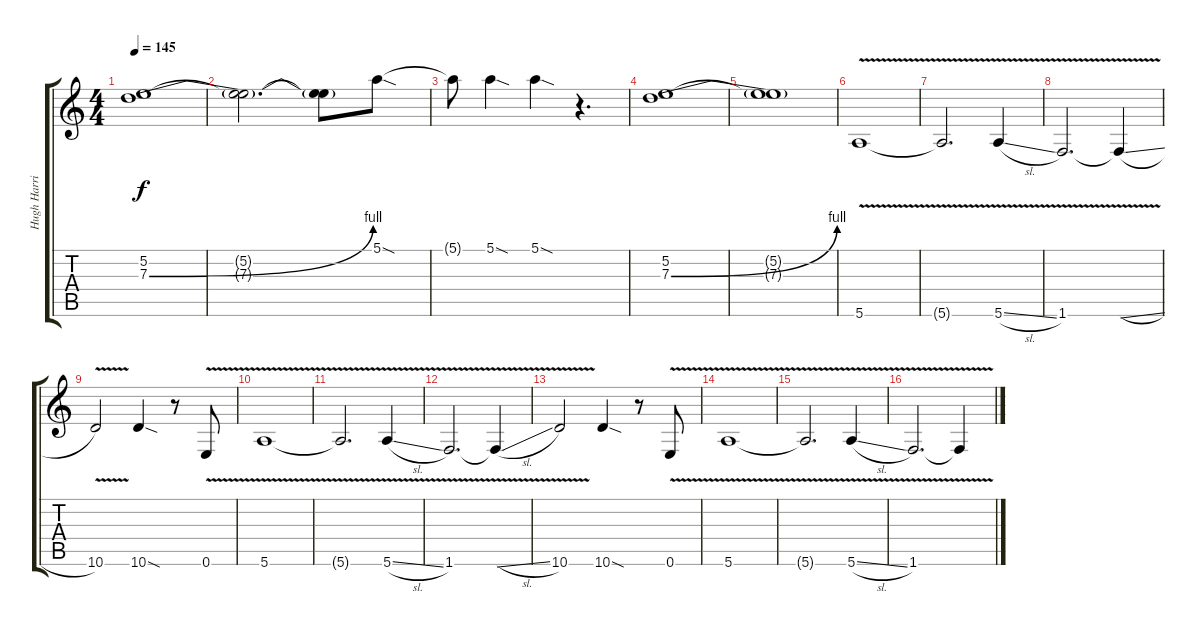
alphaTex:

\track ("Hugh Harris (Lead Guitar)" "Hugh Harri") {instrument overdrivenguitar}
\staff {score tabs}
\tuning (E4 B3 G3 D3 A2 E2) {hide}
\ts (4 4)
\tempo 145
\clef g2
\ks c
(5.2 7.3{be (bend 0 0 60 4)}).1{dy f volume 13} |
(5.2{t} 7.3{t}).2{d} (5.2{t} 7.3{t}).8 5.1{sod}.8{volume 5} |
5.1{t}.8 5.1{sod}.4 5.1{sod}.4 r.4{d} |
(5.2 7.3{be (bend 0 0 60 4)}).1{volume 13} |
(5.2{t} 7.3{t}).1 |
5.6{v}.1{volume 10} |
5.6{t}.2{d} 5.6{v sl}.4 |
1.6{v}.2{d} 1.6{v sl t}.4 |
10.6{v}.2 10.6{sod}.4 r.8 0.6{v}.8 |
5.6{v}.1{volume 13} |
5.6{t}.2{d} 5.6{v sl}.4 |
1.6{v}.2{d} 1.6{v sl t}.4 |
10.6{v}.2 10.6{sod}.4 r.8 0.6{v}.8 |
5.6{v}.1{volume 13} |
5.6{t}.2{d} 5.6{v sl}.4 |
1.6{v}.2{d} 1.6{v sl t}.4
